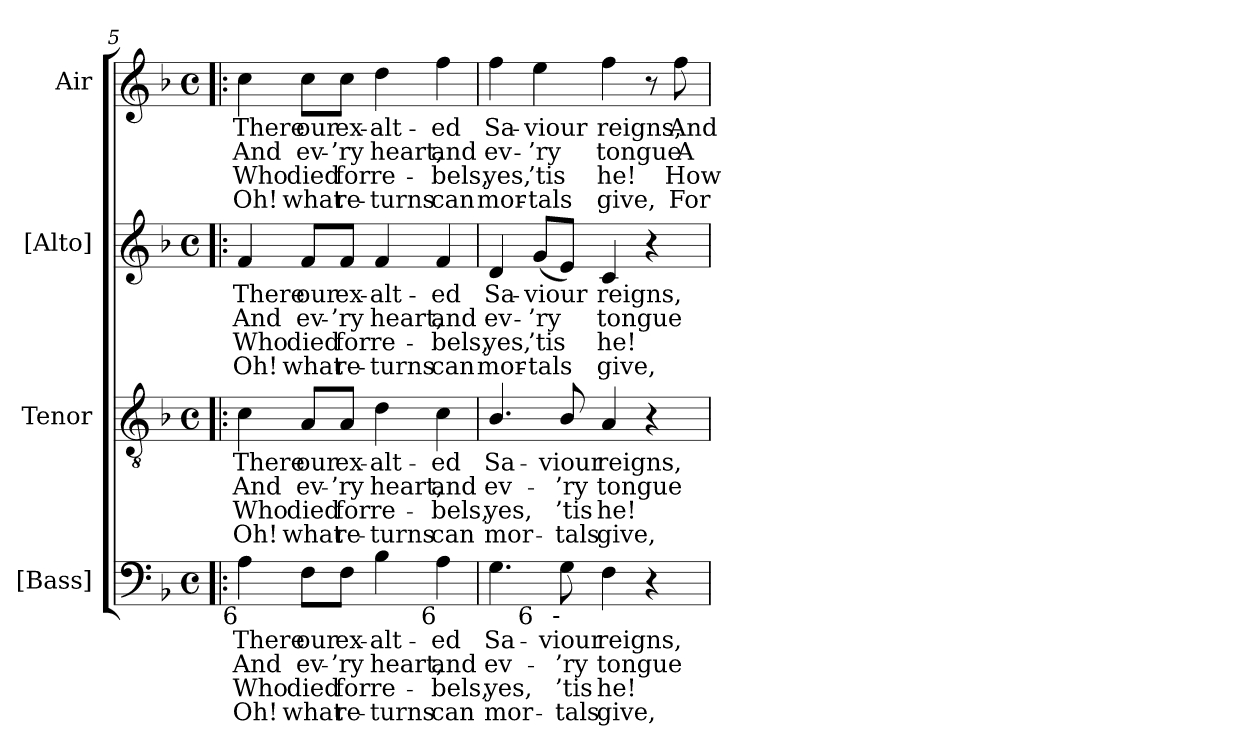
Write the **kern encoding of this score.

**kern	**text	**text	**text	**text	**kern	**text	**text	**text	**text	**kern	**text	**text	**text	**text	**kern	**text	**text	**text	**text
*part4	*part4	*part4	*part4	*part4	*part3	*part3	*part3	*part3	*part3	*part2	*part2	*part2	*part2	*part2	*part1	*part1	*part1	*part1	*part1
*staff4	*staff4	*staff4	*staff4	*staff4	*staff3	*staff3	*staff3	*staff3	*staff3	*staff2	*staff2	*staff2	*staff2	*staff2	*staff1	*staff1	*staff1	*staff1	*staff1
*I"[Bass]	*	*	*	*	*I"Tenor	*	*	*	*	*I"[Alto]	*	*	*	*	*I"Air	*	*	*	*
*I'B.	*	*	*	*	*I'T.	*	*	*	*	*I'A.	*	*	*	*	*	*	*	*	*
!!LO:LB:g=z
*clefF4	*	*	*	*	*clefGv2	*	*	*	*	*clefG2	*	*	*	*	*clefG2	*	*	*	*
*	*	*	*	*	*ITrd7c12	*	*	*	*	*	*	*	*	*	*	*	*	*	*
*k[b-]	*	*	*	*	*k[b-]	*	*	*	*	*k[b-]	*	*	*	*	*k[b-]	*	*	*	*
*F:	*	*	*	*	*F:	*	*	*	*	*F:	*	*	*	*	*F:	*	*	*	*
*M4/4	*	*	*	*	*M4/4	*	*	*	*	*M4/4	*	*	*	*	*M4/4	*	*	*	*
*met(c)	*	*	*	*	*met(c)	*	*	*	*	*met(c)	*	*	*	*	*met(c)	*	*	*	*
=5!|:	=5!|:	=5!|:	=5!|:	=5!|:	=5!|:	=5!|:	=5!|:	=5!|:	=5!|:	=5!|:	=5!|:	=5!|:	=5!|:	=5!|:	=5!|:	=5!|:	=5!|:	=5!|:	=5!|:
!	!LO:LY:b:color=#000000	!LO:LY:b:color=#000000	!LO:LY:b:color=#000000	!LO:LY:b:color=#000000	!	!	!	!	!	!	!	!	!	!	!	!	!	!	!
!	!	!	!	!	!	!LO:LY:b:color=#000000	!LO:LY:b:color=#000000	!LO:LY:b:color=#000000	!LO:LY:b:color=#000000	!	!	!	!	!	!	!	!	!	!
!	!	!	!	!	!	!	!	!	!	!	!LO:LY:b:color=#000000	!LO:LY:b:color=#000000	!LO:LY:b:color=#000000	!LO:LY:b:color=#000000	!	!	!	!	!
!LO:TX:b:rj:t=6	!	!	!	!	!	!	!	!	!	!	!	!	!	!	!	!	!	!	!
!	!	!	!	!	!	!	!	!	!	!	!	!	!	!	!	!LO:LY:b:color=#000000	!LO:LY:b:color=#000000	!LO:LY:b:color=#000000	!LO:LY:b:color=#000000
4Ai\	There	And	Who	Oh!	4Ci\	There	And	Who	Oh!	4fi/	There	And	Who	Oh!	4cci\	There	And	Who	Oh!
!	!LO:LY:b:color=#000000	!LO:LY:b:color=#000000	!LO:LY:b:color=#000000	!LO:LY:b:color=#000000	!	!	!	!	!	!	!	!	!	!	!	!	!	!	!
!	!	!	!	!	!	!LO:LY:b:color=#000000	!LO:LY:b:color=#000000	!LO:LY:b:color=#000000	!LO:LY:b:color=#000000	!	!	!	!	!	!	!	!	!	!
!	!	!	!	!	!	!	!	!	!	!	!LO:LY:b:color=#000000	!LO:LY:b:color=#000000	!LO:LY:b:color=#000000	!LO:LY:b:color=#000000	!	!	!	!	!
!	!	!	!	!	!	!	!	!	!	!	!	!	!	!	!	!LO:LY:b:color=#000000	!LO:LY:b:color=#000000	!LO:LY:b:color=#000000	!LO:LY:b:color=#000000
8Fi\L	our	ev-	died	what	8AAi/L	our	ev-	died	what	8fi/L	our	ev-	died	what	8cci\L	our	ev-	died	what
!	!LO:LY:b:color=#000000	!LO:LY:b:color=#000000	!LO:LY:b:color=#000000	!LO:LY:b:color=#000000	!	!	!	!	!	!	!	!	!	!	!	!	!	!	!
!	!	!	!	!	!	!LO:LY:b:color=#000000	!LO:LY:b:color=#000000	!LO:LY:b:color=#000000	!LO:LY:b:color=#000000	!	!	!	!	!	!	!	!	!	!
!	!	!	!	!	!	!	!	!	!	!	!LO:LY:b:color=#000000	!LO:LY:b:color=#000000	!LO:LY:b:color=#000000	!LO:LY:b:color=#000000	!	!	!	!	!
!	!	!	!	!	!	!	!	!	!	!	!	!	!	!	!	!LO:LY:b:color=#000000	!LO:LY:b:color=#000000	!LO:LY:b:color=#000000	!LO:LY:b:color=#000000
8Fi\J	ex-	-’ry	for	re-	8AAi/J	ex-	-’ry	for	re-	8fi/J	ex-	-’ry	for	re-	8cci\J	ex-	-’ry	for	re-
!	!LO:LY:b:color=#000000	!LO:LY:b:color=#000000	!LO:LY:b:color=#000000	!LO:LY:b:color=#000000	!	!	!	!	!	!	!	!	!	!	!	!	!	!	!
!	!	!	!	!	!	!LO:LY:b:color=#000000	!LO:LY:b:color=#000000	!LO:LY:b:color=#000000	!LO:LY:b:color=#000000	!	!	!	!	!	!	!	!	!	!
!	!	!	!	!	!	!	!	!	!	!	!LO:LY:b:color=#000000	!LO:LY:b:color=#000000	!LO:LY:b:color=#000000	!LO:LY:b:color=#000000	!	!	!	!	!
!	!	!	!	!	!	!	!	!	!	!	!	!	!	!	!	!LO:LY:b:color=#000000	!LO:LY:b:color=#000000	!LO:LY:b:color=#000000	!LO:LY:b:color=#000000
4B-i\	-alt-	heart,	-re-	-turns	4Di\	-alt-	heart,	-re-	-turns	4fi/	-alt-	heart,	-re-	-turns	4ddi\	-alt-	heart,	-re-	-turns
!	!LO:LY:b:color=#000000	!LO:LY:b:color=#000000	!LO:LY:b:color=#000000	!LO:LY:b:color=#000000	!	!	!	!	!	!	!	!	!	!	!	!	!	!	!
!	!	!	!	!	!	!LO:LY:b:color=#000000	!LO:LY:b:color=#000000	!LO:LY:b:color=#000000	!LO:LY:b:color=#000000	!	!	!	!	!	!	!	!	!	!
!	!	!	!	!	!	!	!	!	!	!	!LO:LY:b:color=#000000	!LO:LY:b:color=#000000	!LO:LY:b:color=#000000	!LO:LY:b:color=#000000	!	!	!	!	!
!LO:TX:b:rj:t=6	!	!	!	!	!	!	!	!	!	!	!	!	!	!	!	!	!	!	!
!	!	!	!	!	!	!	!	!	!	!	!	!	!	!	!	!LO:LY:b:color=#000000	!LO:LY:b:color=#000000	!LO:LY:b:color=#000000	!LO:LY:b:color=#000000
4Ai\	-ed	and	bels,	can	4Ci\	-ed	and	bels,	can	4fi/	-ed	and	bels,	can	4ffi\	-ed	and	bels,	can
=6	=6	=6	=6	=6	=6	=6	=6	=6	=6	=6	=6	=6	=6	=6	=6	=6	=6	=6	=6
!	!LO:LY:b:color=#000000	!LO:LY:b:color=#000000	!LO:LY:b:color=#000000	!LO:LY:b:color=#000000	!	!	!	!	!	!	!	!	!	!	!	!	!	!	!
!	!	!	!	!	!	!LO:LY:b:color=#000000	!LO:LY:b:color=#000000	!LO:LY:b:color=#000000	!LO:LY:b:color=#000000	!	!	!	!	!	!	!	!	!	!
!	!	!	!	!	!	!	!	!	!	!	!LO:LY:b:color=#000000	!LO:LY:b:color=#000000	!LO:LY:b:color=#000000	!LO:LY:b:color=#000000	!	!	!	!	!
!LO:TX:b:rj:t=7	!	!	!	!	!	!	!	!	!	!	!	!	!	!	!	!	!	!	!
!	!	!	!	!	!	!	!	!	!	!	!	!	!	!	!	!LO:LY:b:color=#000000	!LO:LY:b:color=#000000	!LO:LY:b:color=#000000	!LO:LY:b:color=#000000
*^	*	*	*	*	*	*	*	*	*	*	*	*	*	*	*	*	*	*	*
4.Gi\	4ryy	Sa-	ev-	yes,	mor-	4.BB-i/	Sa-	ev-	yes,	mor-	4di/	Sa-	ev-	yes,	mor-	4ffi\	Sa-	ev-	yes,	mor-
!	!	!	!	!	!	!	!	!	!	!	!	!LO:LY:b:color=#000000	!LO:LY:b:color=#000000	!LO:LY:b:color=#000000	!LO:LY:b:color=#000000	!	!	!	!	!
!	!LO:TX:b:rj:t=6	!	!	!	!	!	!	!	!	!	!	!	!	!	!	!	!	!	!	!
!	!	!	!	!	!	!	!	!	!	!	!	!	!	!	!	!	!LO:LY:b:color=#000000	!LO:LY:b:color=#000000	!LO:LY:b:color=#000000	!LO:LY:b:color=#000000
.	2.ryy	.	.	.	.	.	.	.	.	.	(8gi/L	-viour	-’ry	-’tis	tals	4eei\	-viour	-’ry	-’tis	tals
!	!	!LO:LY:b:color=#000000	!LO:LY:b:color=#000000	!LO:LY:b:color=#000000	!LO:LY:b:color=#000000	!	!	!	!	!	!	!	!	!	!	!	!	!	!	!
!LO:TX:b:rj:t=-	!	!	!	!	!	!	!	!	!	!	!	!	!	!	!	!	!	!	!	!
!	!	!	!	!	!	!	!LO:LY:b:color=#000000	!LO:LY:b:color=#000000	!LO:LY:b:color=#000000	!LO:LY:b:color=#000000	!	!	!	!	!	!	!	!	!	!
8Gi\	.	-viour	-’ry	-’tis	tals	8BB-i/	-viour	-’ry	-’tis	tals	8ei/J)	.	.	.	.	.	.	.	.	.
!	!	!LO:LY:b:color=#000000	!LO:LY:b:color=#000000	!LO:LY:b:color=#000000	!LO:LY:b:color=#000000	!	!	!	!	!	!	!	!	!	!	!	!	!	!	!
!	!	!	!	!	!	!	!LO:LY:b:color=#000000	!LO:LY:b:color=#000000	!LO:LY:b:color=#000000	!LO:LY:b:color=#000000	!	!	!	!	!	!	!	!	!	!
!	!	!	!	!	!	!	!	!	!	!	!	!LO:LY:b:color=#000000	!LO:LY:b:color=#000000	!LO:LY:b:color=#000000	!LO:LY:b:color=#000000	!	!	!	!	!
!	!	!	!	!	!	!	!	!	!	!	!	!	!	!	!	!	!LO:LY:b:color=#000000	!LO:LY:b:color=#000000	!LO:LY:b:color=#000000	!LO:LY:b:color=#000000
4Fi\	.	reigns,	tongue	he!	give,	4AAi/	reigns,	tongue	he!	give,	4ci/	reigns,	tongue	he!	give,	4ffi\	reigns,	tongue	he!	give,
4r	.	.	.	.	.	4r	.	.	.	.	4r	.	.	.	.	8r	.	.	.	.
!	!	!	!	!	!	!	!	!	!	!	!	!	!	!	!	!	!LO:LY:b:color=#000000	!LO:LY:b:color=#000000	!LO:LY:b:color=#000000	!LO:LY:b:color=#000000
.	.	.	.	.	.	.	.	.	.	.	.	.	.	.	.	8ffi\	And	A-	How	For
*v	*v	*	*	*	*	*	*	*	*	*	*	*	*	*	*	*	*	*	*	*
=	=	=	=	=	=	=	=	=	=	=	=	=	=	=	=	=	=	=	=
*-	*-	*-	*-	*-	*-	*-	*-	*-	*-	*-	*-	*-	*-	*-	*-	*-	*-	*-	*-
